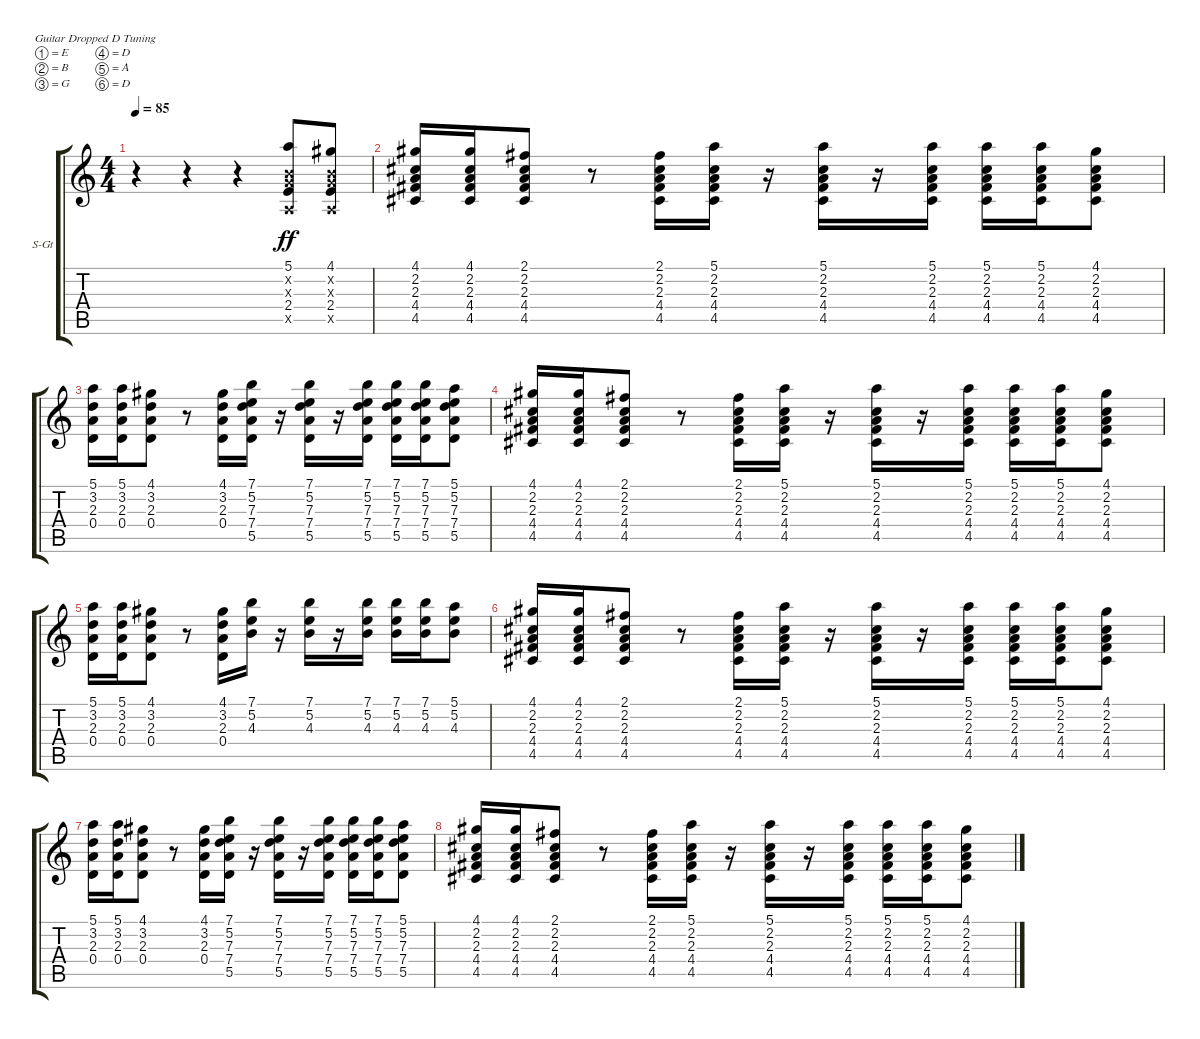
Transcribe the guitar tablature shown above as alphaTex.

\defaultSystemsLayout 4
\bracketExtendMode groupsimilarinstruments
\firstSystemTrackNameOrientation horizontal
\otherSystemsTrackNameOrientation horizontal
\track ("Steel Guitar" "S-Gt") {instrument acousticguitarsteel}
\staff {score tabs}
\tuning (E4 B3 G3 D3 A2 D2)
\ts (4 4)
\tempo 85
\clef g2
\ks c
r.4{dy ff instrument acousticguitarsteel} r.4 r.4 (5.1 0.2{x} 0.3{x} 0.5{x} 2.4).8 (0.2{x} 0.3{x} 0.5{x} 2.4 4.1).8 |
(4.1 2.2 2.3 4.4 4.5).16 (4.4 4.5 2.3 2.2 4.1).16 (4.4 4.5 2.3 2.2 2.1).8 r.8 (2.1 2.2 2.3 4.4 4.5).16 (5.1 2.2 2.3 4.4 4.5).16 r.16 (5.1 2.2 2.3 4.4 4.5).16 r.16 (5.1 2.2 2.3 4.4 4.5).16 (5.1 2.2 2.3 4.4 4.5).16 (5.1 2.2 2.3 4.4 4.5).16 (4.4 4.5 2.3 2.2 4.1).8 |
(5.1 3.2 2.3 0.4).16 (5.1 3.2 2.3 0.4).16 (4.1 3.2 2.3 0.4).8 r.8 (4.1 3.2 2.3 0.4).16 (7.1 5.2 7.3 7.4 5.5).16 r.16 (7.1 5.2 7.3 7.4 5.5).16 r.16 (7.3 5.2 7.1 7.4 5.5).16 (7.1 5.2 7.3 7.4 5.5).16 (5.5 7.4 7.3 5.2 7.1).16 (5.5 7.4 7.3 5.2 5.1).8 |
(4.1 2.2 2.3 4.4 4.5).16 (4.1 2.3 2.2 4.4 4.5).16 (2.1 2.2 2.3 4.4 4.5).8 r.8 (2.1 2.2 2.3 4.4 4.5).16 (5.1 2.3 2.2 4.4 4.5).16 r.16 (4.5 4.4 2.3 2.2 5.1).16 r.16 (5.1 2.2 2.3 4.4 4.5).16 (4.5 4.4 2.3 2.2 5.1).16 (4.5 4.4 2.3 2.2 5.1).16 (2.2 2.3 4.4 4.5 4.1).8 |
(5.1 3.2 2.3 0.4).16 (5.1 3.2 2.3 0.4).16 (4.1 3.2 2.3 0.4).8 r.8 (4.1 3.2 2.3 0.4).16 (7.1 5.2 4.3).16 r.16 (7.1 5.2 4.3).16 r.16 (7.1 5.2 4.3).16 (7.1 5.2 4.3).16 (7.1 5.2 4.3).16 (5.1 5.2 4.3).8 |
(4.1 2.2 2.3 4.4 4.5).16 (4.4 4.5 2.3 2.2 4.1).16 (4.4 4.5 2.3 2.2 2.1).8 r.8 (2.1 2.2 2.3 4.4 4.5).16 (5.1 2.2 2.3 4.4 4.5).16 r.16 (5.1 2.2 2.3 4.4 4.5).16 r.16 (5.1 2.2 2.3 4.4 4.5).16 (5.1 2.2 2.3 4.4 4.5).16 (5.1 2.2 2.3 4.4 4.5).16 (4.4 4.5 2.3 2.2 4.1).8 |
(5.1 3.2 2.3 0.4).16 (5.1 3.2 2.3 0.4).16 (4.1 3.2 2.3 0.4).8 r.8 (4.1 3.2 2.3 0.4).16 (7.1 5.2 7.3 7.4 5.5).16 r.16 (7.1 5.2 7.3 7.4 5.5).16 r.16 (7.3 5.2 7.1 7.4 5.5).16 (7.1 5.2 7.3 7.4 5.5).16 (5.5 7.4 7.3 5.2 7.1).16 (5.5 7.4 7.3 5.2 5.1).8 |
(4.1 2.2 2.3 4.4 4.5).16 (4.1 2.3 2.2 4.4 4.5).16 (2.1 2.2 2.3 4.4 4.5).8 r.8 (2.1 2.2 2.3 4.4 4.5).16 (5.1 2.3 2.2 4.4 4.5).16 r.16 (4.5 4.4 2.3 2.2 5.1).16 r.16 (5.1 2.2 2.3 4.4 4.5).16 (4.5 4.4 2.3 2.2 5.1).16 (4.5 4.4 2.3 2.2 5.1).16 (2.2 2.3 4.4 4.5 4.1).8
